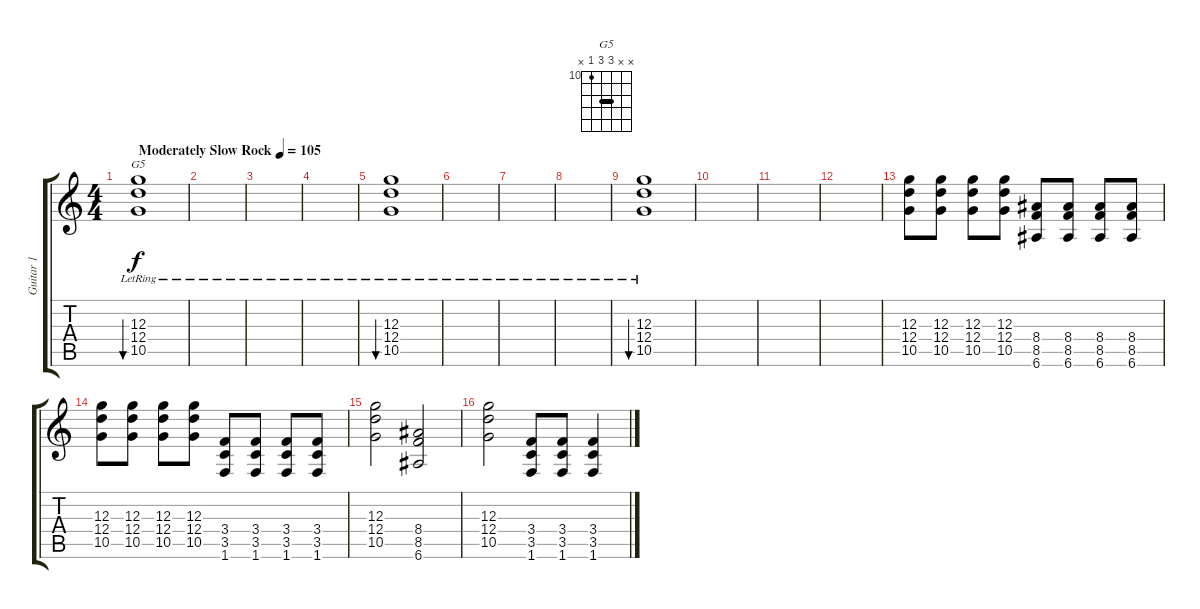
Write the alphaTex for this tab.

\track ("Guitar 1" "Guitar 1") {instrument overdrivenguitar}
\staff {score tabs}
\tuning (E4 B3 G3 D3 A2 E2) {hide}
\chord ("G5" x x 12 12 10 x) {firstfret 10 barre 12}
\ts (4 4)
\tempo (105 "Moderately Slow Rock")
\clef g2
\ks c
(12.3{lr} 12.4{lr} 10.5{lr}).1{bu 480 ch "G5" dy f instrument overdrivenguitar} |
|
|
|
(12.3{lr} 12.4{lr} 10.5{lr}).1{bu 480} |
|
|
|
(12.3{lr} 12.4{lr} 10.5{lr}).1{bu 480} |
|
|
|
(12.3 12.4 10.5).8 (12.3 12.4 10.5).8 (12.3 12.4 10.5).8 (12.3 12.4 10.5).8 (8.4 8.5 6.6).8 (8.4 8.5 6.6).8 (8.4 8.5 6.6).8 (8.4 8.5 6.6).8 |
(12.3 12.4 10.5).8 (12.3 12.4 10.5).8 (12.3 12.4 10.5).8 (12.3 12.4 10.5).8 (3.4 3.5 1.6).8 (3.4 3.5 1.6).8 (3.4 3.5 1.6).8 (3.4 3.5 1.6).8 |
(12.3 12.4 10.5).2 (8.4 8.5 6.6).2 |
(12.3 12.4 10.5).2 (3.4 3.5 1.6).8 (3.4 3.5 1.6).8 (3.4 3.5 1.6).4
